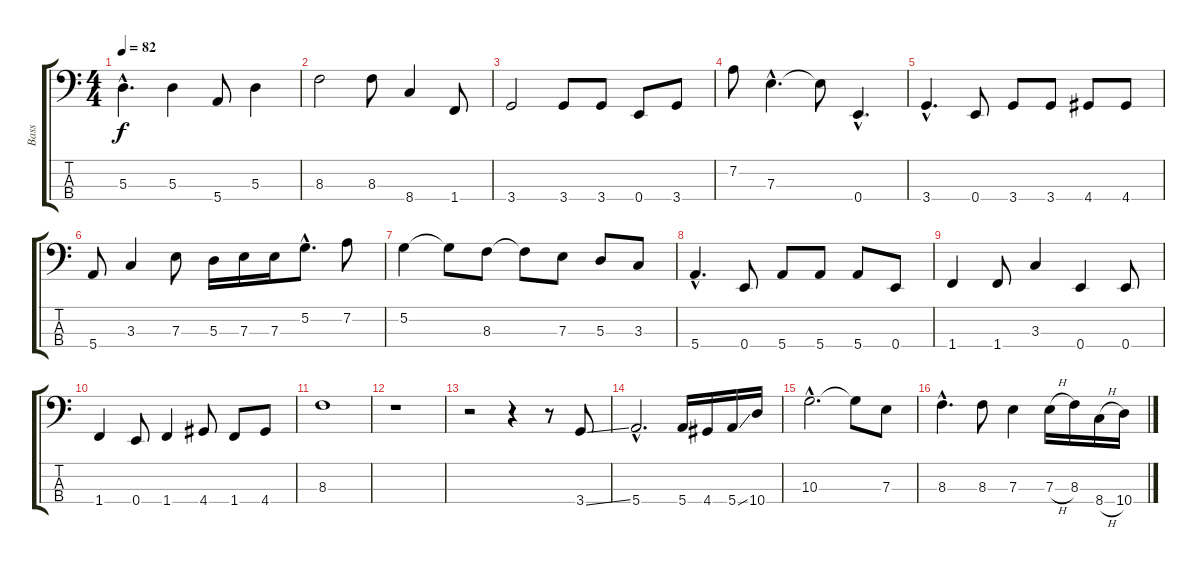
\track ("Bass" "Bass") {instrument electricbasspick}
\staff {score tabs}
\tuning (G2 D2 A1 E1) {hide}
\ts (4 4)
\tempo 82
\clef f4
\ks c
5.3{hac}.4{d dy f} 5.3.4 5.4.8 5.3.4 |
8.3.2 8.3.8 8.4.4 1.4.8 |
3.4.2 3.4.8 3.4.8 0.4.8 3.4.8 |
7.2.8 7.3{hac}.4{d} 7.3{t}.8 0.4{hac}.4{d} |
3.4{hac}.4{d} 0.4.8 3.4.8 3.4.8 4.4.8 4.4.8 |
5.4.8 3.3.4 7.3.8 5.3.16 7.3.16 7.3.16 5.2{hac}.8{d} 7.2.8 |
5.2.4 5.2{t}.8 8.3.8 8.3{t}.8 7.3.8 5.3.8 3.3.8 |
5.4{hac}.4{d} 0.4.8 5.4.8 5.4.8 5.4.8 0.4.8 |
1.4.4 1.4.8 3.3.4 0.4.4 0.4.8 |
1.4.4 0.4.8 1.4.4 4.4.8 1.4.8 4.4.8 |
8.3.1 |
r.1 |
r.2 r.4 r.8 3.4{ss}.8 |
5.4{hac}.2{d} 5.4.16 4.4.16 5.4{ss}.16 10.4.16 |
10.3{hac}.2{d} 10.3{t}.8 7.3.8 |
8.3{hac}.4{d} 8.3.8 7.3.4 7.3{h}.16 8.3.16 8.4{h}.16 10.4.16
